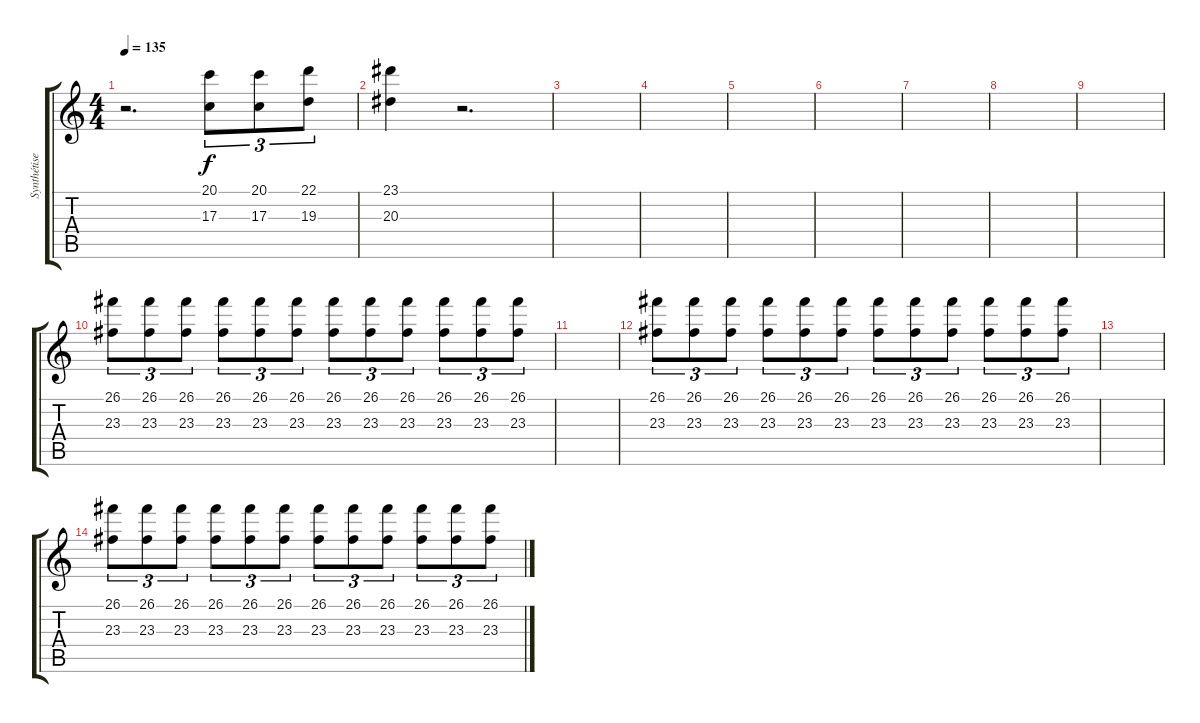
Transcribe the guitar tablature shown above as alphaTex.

\track ("Synthétiseur" "Synthétise") {instrument orchestrahit}
\staff {score tabs}
\tuning (E4 B3 G3 D3 A2 E2) {hide}
\ts (4 4)
\tempo 135
\clef g2
\ks c
r.2{d dy f} (20.1 17.3).8{tu (3 2)} (20.1 17.3).8{tu (3 2)} (22.1 19.3).8{tu (3 2)} |
(23.1 20.3).4 r.2{d} |
|
|
|
|
|
|
|
(26.1 23.3).8{tu (3 2)} (26.1 23.3).8{tu (3 2)} (26.1 23.3).8{tu (3 2)} (26.1 23.3).8{tu (3 2)} (26.1 23.3).8{tu (3 2)} (26.1 23.3).8{tu (3 2)} (26.1 23.3).8{tu (3 2)} (26.1 23.3).8{tu (3 2)} (26.1 23.3).8{tu (3 2)} (26.1 23.3).8{tu (3 2)} (26.1 23.3).8{tu (3 2)} (26.1 23.3).8{tu (3 2)} |
|
(26.1 23.3).8{tu (3 2)} (26.1 23.3).8{tu (3 2)} (26.1 23.3).8{tu (3 2)} (26.1 23.3).8{tu (3 2)} (26.1 23.3).8{tu (3 2)} (26.1 23.3).8{tu (3 2)} (26.1 23.3).8{tu (3 2)} (26.1 23.3).8{tu (3 2)} (26.1 23.3).8{tu (3 2)} (26.1 23.3).8{tu (3 2)} (26.1 23.3).8{tu (3 2)} (26.1 23.3).8{tu (3 2)} |
|
(26.1 23.3).8{tu (3 2)} (26.1 23.3).8{tu (3 2)} (26.1 23.3).8{tu (3 2)} (26.1 23.3).8{tu (3 2)} (26.1 23.3).8{tu (3 2)} (26.1 23.3).8{tu (3 2)} (26.1 23.3).8{tu (3 2)} (26.1 23.3).8{tu (3 2)} (26.1 23.3).8{tu (3 2)} (26.1 23.3).8{tu (3 2)} (26.1 23.3).8{tu (3 2)} (26.1 23.3).8{tu (3 2)}
